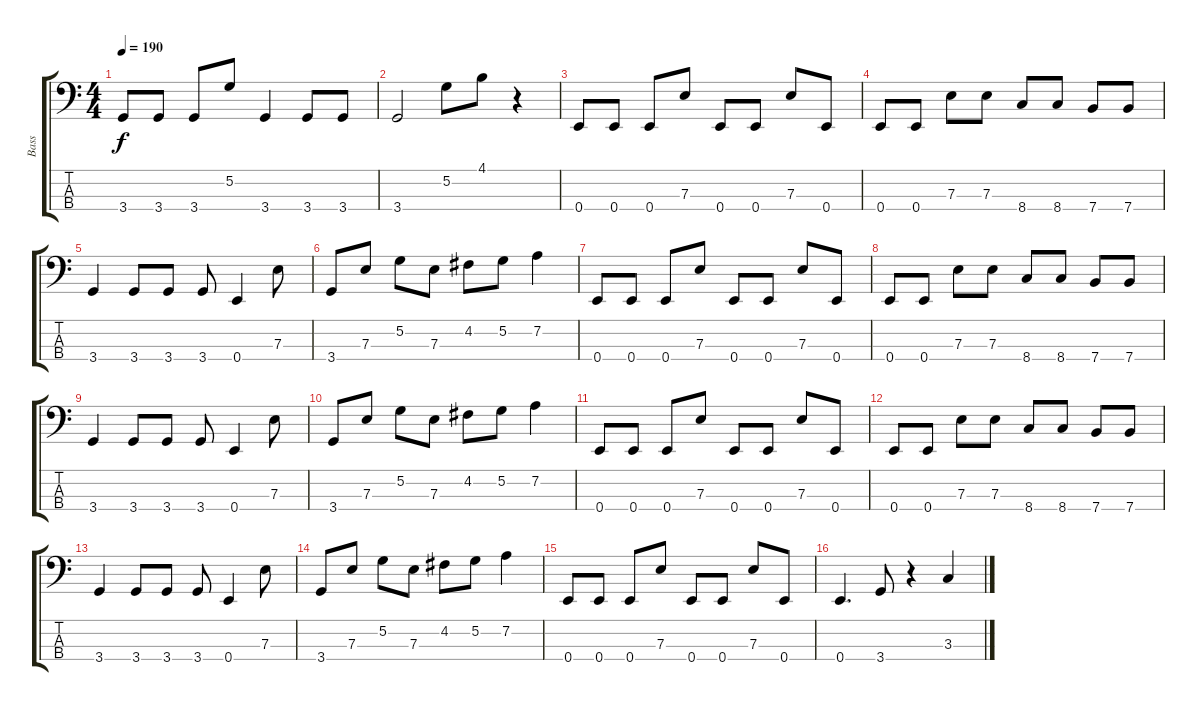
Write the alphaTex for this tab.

\track ("Bass" "Bass") {instrument electricbasspick}
\staff {score tabs}
\tuning (G2 D2 A1 E1) {hide}
\ts (4 4)
\tempo 190
\clef f4
\ks c
3.4.8{dy f} 3.4.8 3.4.8 5.2.8 3.4.4 3.4.8 3.4.8 |
3.4.2 5.2.8 4.1.8 r.4 |
0.4.8 0.4.8 0.4.8 7.3.8 0.4.8 0.4.8 7.3.8 0.4.8 |
0.4.8 0.4.8 7.3.8 7.3.8 8.4.8 8.4.8 7.4.8 7.4.8 |
3.4.4 3.4.8 3.4.8 3.4.8 0.4.4 7.3.8 |
3.4.8 7.3.8 5.2.8 7.3.8 4.2.8 5.2.8 7.2.4 |
0.4.8 0.4.8 0.4.8 7.3.8 0.4.8 0.4.8 7.3.8 0.4.8 |
0.4.8 0.4.8 7.3.8 7.3.8 8.4.8 8.4.8 7.4.8 7.4.8 |
3.4.4 3.4.8 3.4.8 3.4.8 0.4.4 7.3.8 |
3.4.8 7.3.8 5.2.8 7.3.8 4.2.8 5.2.8 7.2.4 |
0.4.8 0.4.8 0.4.8 7.3.8 0.4.8 0.4.8 7.3.8 0.4.8 |
0.4.8 0.4.8 7.3.8 7.3.8 8.4.8 8.4.8 7.4.8 7.4.8 |
3.4.4 3.4.8 3.4.8 3.4.8 0.4.4 7.3.8 |
3.4.8 7.3.8 5.2.8 7.3.8 4.2.8 5.2.8 7.2.4 |
0.4.8 0.4.8 0.4.8 7.3.8 0.4.8 0.4.8 7.3.8 0.4.8 |
0.4.4{d} 3.4.8 r.4 3.3.4
